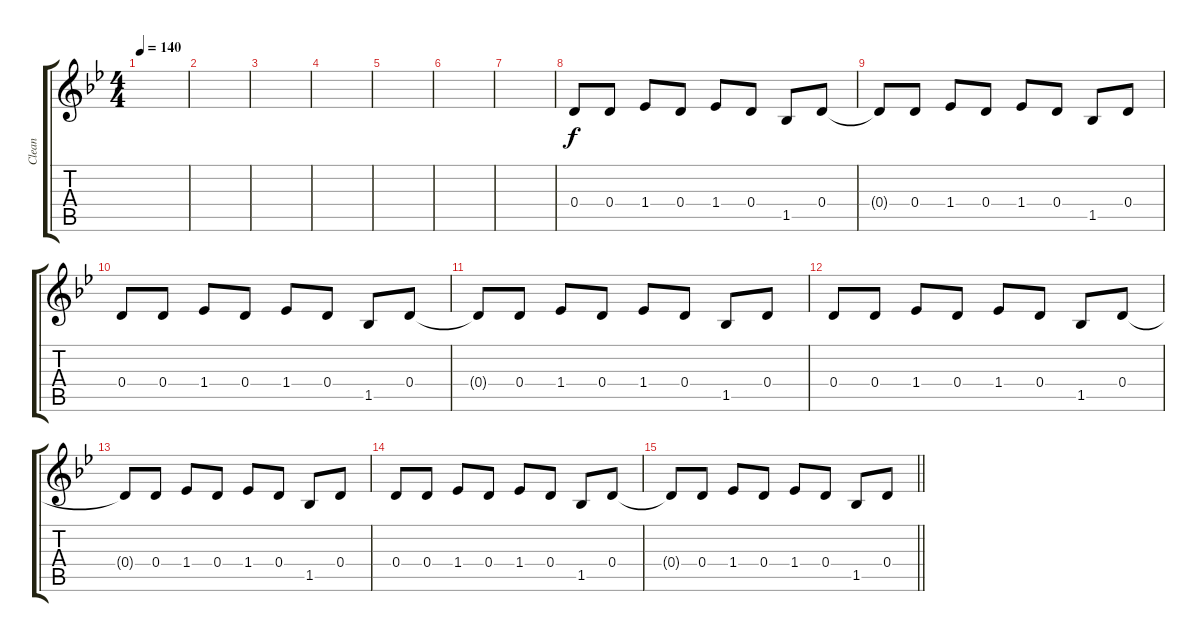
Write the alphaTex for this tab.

\track ("Clean" "Clean") {instrument acousticguitarsteel}
\staff {score tabs}
\tuning (E4 B3 G3 D3 A2 E2) {hide}
\ts (4 4)
\tempo 140
\clef g2
\ks gminor
|
|
|
|
|
|
|
0.4.8 0.4.8 1.4.8 0.4.8 1.4.8 0.4.8 1.5.8 0.4.8 |
0.4{t}.8 0.4.8 1.4.8 0.4.8 1.4.8 0.4.8 1.5.8 0.4.8 |
0.4.8 0.4.8 1.4.8 0.4.8 1.4.8 0.4.8 1.5.8 0.4.8 |
0.4{t}.8 0.4.8 1.4.8 0.4.8 1.4.8 0.4.8 1.5.8 0.4.8 |
0.4.8 0.4.8 1.4.8 0.4.8 1.4.8 0.4.8 1.5.8 0.4.8 |
0.4{t}.8 0.4.8 1.4.8 0.4.8 1.4.8 0.4.8 1.5.8 0.4.8 |
0.4.8 0.4.8 1.4.8 0.4.8 1.4.8 0.4.8 1.5.8 0.4.8 |
\barLineRight lightlight
0.4{t}.8 0.4.8 1.4.8 0.4.8 1.4.8 0.4.8 1.5.8 0.4.8
